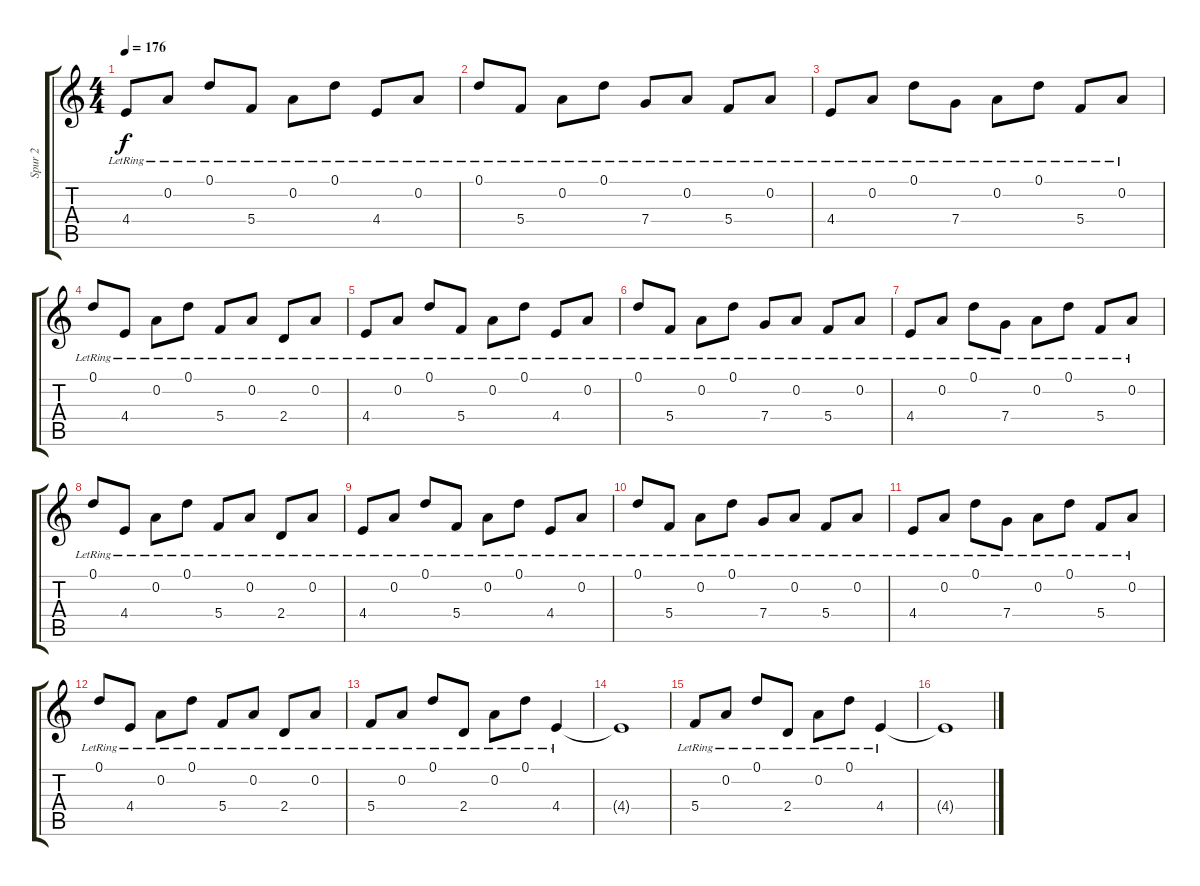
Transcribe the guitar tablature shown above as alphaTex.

\track ("Spur 2" "Spur 2") {instrument electricguitarclean}
\staff {score tabs}
\tuning (D4 A3 F3 C3 G2 D2) {hide}
\ts (4 4)
\tempo 176
\clef g2
\ks c
4.4{lr}.8{dy f} 0.2{lr}.8 0.1{lr}.8 5.4{lr}.8 0.2{lr}.8 0.1{lr}.8 4.4{lr}.8 0.2{lr}.8 |
0.1{lr}.8 5.4{lr}.8 0.2{lr}.8 0.1{lr}.8 7.4{lr}.8 0.2{lr}.8 5.4{lr}.8 0.2{lr}.8 |
4.4{lr}.8 0.2{lr}.8 0.1{lr}.8 7.4{lr}.8 0.2{lr}.8 0.1{lr}.8 5.4{lr}.8 0.2{lr}.8 |
0.1{lr}.8 4.4{lr}.8 0.2{lr}.8 0.1{lr}.8 5.4{lr}.8 0.2{lr}.8 2.4{lr}.8 0.2{lr}.8 |
4.4{lr}.8 0.2{lr}.8 0.1{lr}.8 5.4{lr}.8 0.2{lr}.8 0.1{lr}.8 4.4{lr}.8 0.2{lr}.8 |
0.1{lr}.8 5.4{lr}.8 0.2{lr}.8 0.1{lr}.8 7.4{lr}.8 0.2{lr}.8 5.4{lr}.8 0.2{lr}.8 |
4.4{lr}.8 0.2{lr}.8 0.1{lr}.8 7.4{lr}.8 0.2{lr}.8 0.1{lr}.8 5.4{lr}.8 0.2{lr}.8 |
0.1{lr}.8 4.4{lr}.8 0.2{lr}.8 0.1{lr}.8 5.4{lr}.8 0.2{lr}.8 2.4{lr}.8 0.2{lr}.8 |
4.4{lr}.8 0.2{lr}.8 0.1{lr}.8 5.4{lr}.8 0.2{lr}.8 0.1{lr}.8 4.4{lr}.8 0.2{lr}.8 |
0.1{lr}.8 5.4{lr}.8 0.2{lr}.8 0.1{lr}.8 7.4{lr}.8 0.2{lr}.8 5.4{lr}.8 0.2{lr}.8 |
4.4{lr}.8 0.2{lr}.8 0.1{lr}.8 7.4{lr}.8 0.2{lr}.8 0.1{lr}.8 5.4{lr}.8 0.2{lr}.8 |
0.1{lr}.8 4.4{lr}.8 0.2{lr}.8 0.1{lr}.8 5.4{lr}.8 0.2{lr}.8 2.4{lr}.8 0.2{lr}.8 |
5.4{lr}.8 0.2{lr}.8 0.1{lr}.8 2.4{lr}.8 0.2{lr}.8 0.1{lr}.8 4.4{lr}.4 |
4.4{t}.1 |
5.4{lr}.8 0.2{lr}.8 0.1{lr}.8 2.4{lr}.8 0.2{lr}.8 0.1{lr}.8 4.4{lr}.4 |
4.4{t}.1
